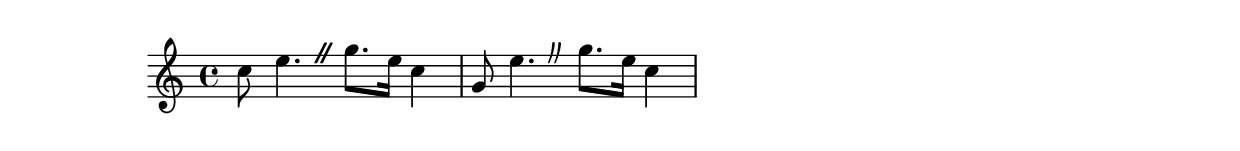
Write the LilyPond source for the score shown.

%% DO NOT EDIT this file manually; it is automatically
%% generated from LSR http://lsr.dsi.unimi.it
%% Make any changes in LSR itself, or in Documentation/snippets/new/ ,
%% and then run scripts/auxiliar/makelsr.py
%%
%% This file is in the public domain.
\version "2.17.27"

\header {
  lsrtags = "expressive-marks, tweaks-and-overrides"

  texidoc = "
Caesura marks can be created by overriding the @code{'text} property of
the @code{BreathingSign} object. A curved caesura mark is also
available.

"
  doctitle = "Inserting a caesura"
} % begin verbatim


\relative c'' {
  \override BreathingSign.text = \markup {
    \musicglyph #"scripts.caesura.straight"
  }
  c8 e4. \breathe g8. e16 c4

  \override BreathingSign.text = \markup {
    \musicglyph #"scripts.caesura.curved"
  }
  g8 e'4. \breathe g8. e16 c4
}
